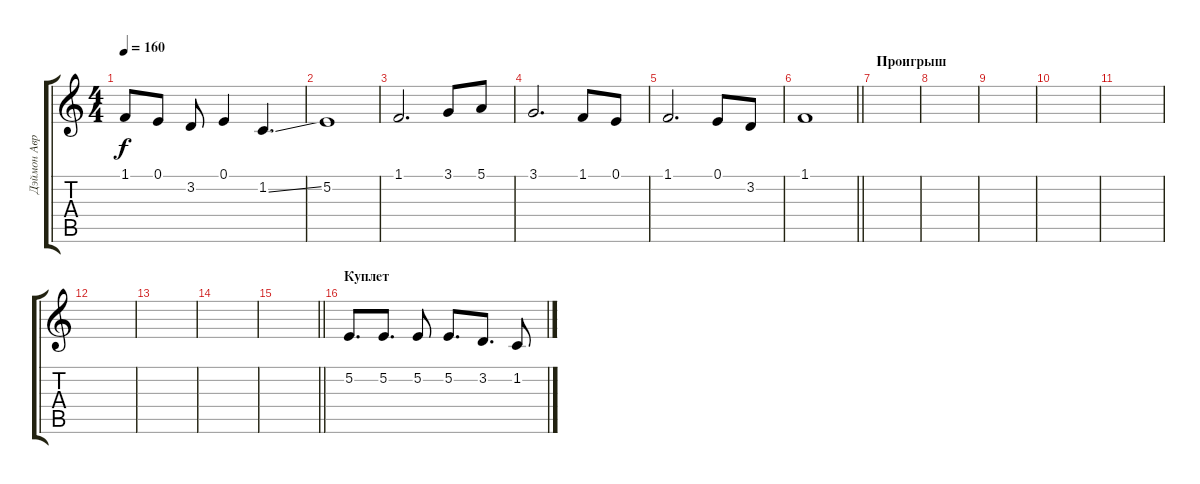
\track ("Дэймон Авраменко" "Дэймон Авр") {instrument violin}
\staff {score tabs}
\tuning (E4 B3 G3 D3 A2 E2) {hide}
\ts (4 4)
\tempo 160
\clef g2
\ks c
1.1.8{dy f} 0.1.8 3.2.8 0.1.4 1.2{ss}.4{d} |
5.2.1 |
1.1.2{d} 3.1.8 5.1.8 |
3.1.2{d} 1.1.8 0.1.8 |
1.1.2{d} 0.1.8 3.2.8 |
\barLineRight lightlight
1.1.1 |
\section ("" "Проигрыш")
|
|
|
|
|
|
|
|
\barLineRight lightlight
|
\section ("" "Куплет")
5.2.8{d} 5.2.8{d} 5.2.8 5.2.8{d} 3.2.8{d} 1.2.8
